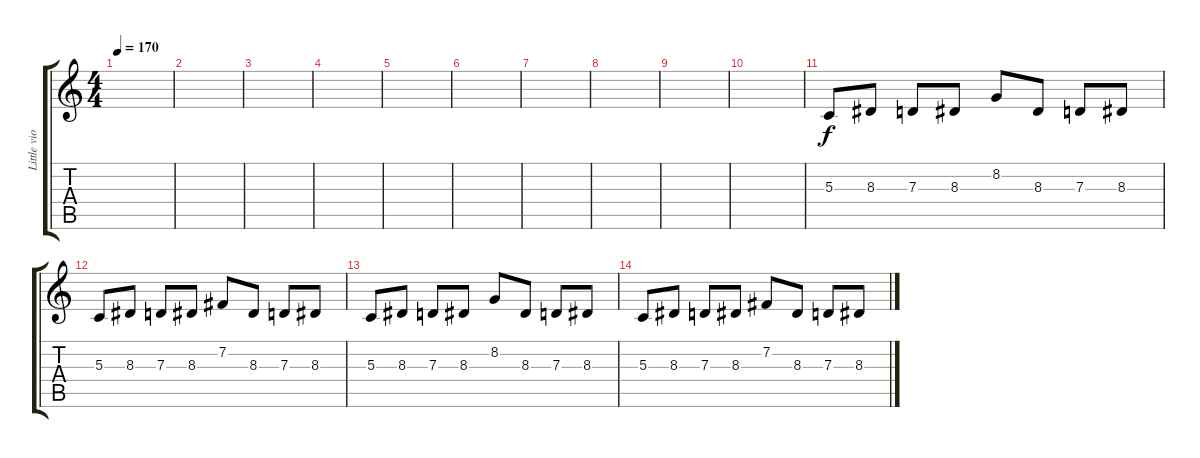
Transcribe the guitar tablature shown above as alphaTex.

\track ("Little violin" "Little vio") {instrument violin}
\staff {score tabs}
\tuning (E4 B3 G3 D3 A2 E2) {hide}
\ts (4 4)
\tempo 170
\clef g2
\ks c
|
|
|
|
|
|
|
|
|
|
5.3.8 8.3.8 7.3.8 8.3.8 8.2.8 8.3.8 7.3.8 8.3.8 |
5.3.8 8.3.8 7.3.8 8.3.8 7.2.8 8.3.8 7.3.8 8.3.8 |
5.3.8 8.3.8 7.3.8 8.3.8 8.2.8 8.3.8 7.3.8 8.3.8 |
5.3.8 8.3.8 7.3.8 8.3.8 7.2.8 8.3.8 7.3.8 8.3.8
